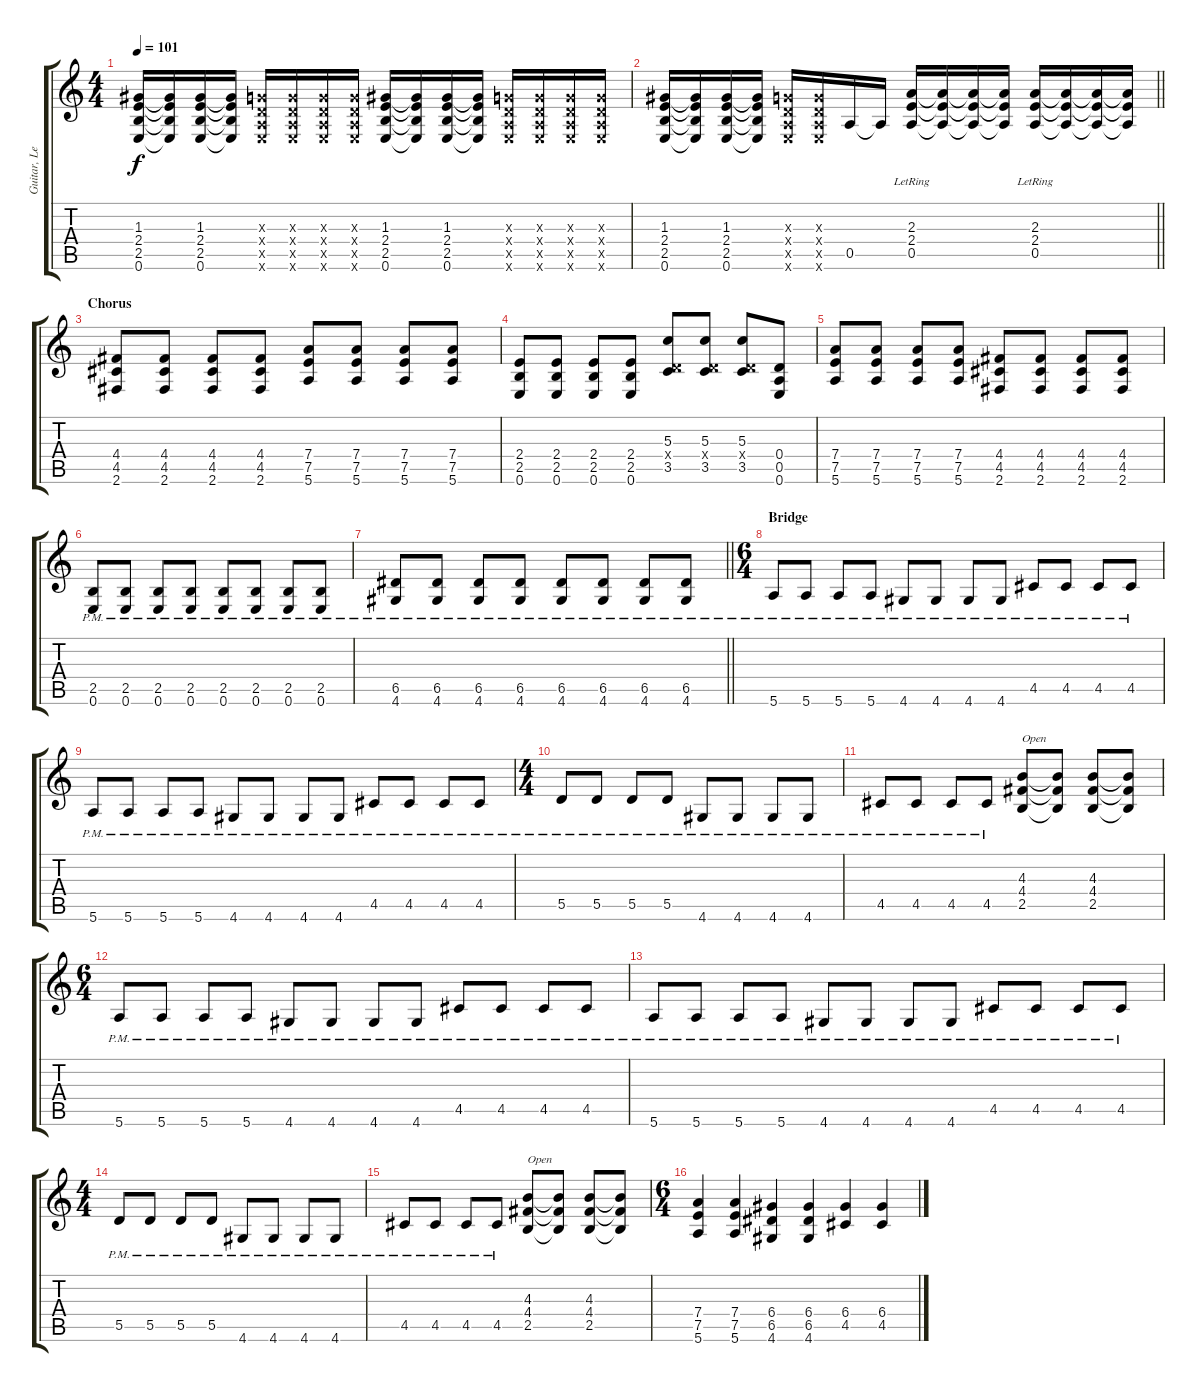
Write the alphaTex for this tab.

\track ("Guitar, Lead" "Guitar, Le") {instrument overdrivenguitar}
\staff {score tabs}
\tuning (E4 B3 G3 D3 A2 E2) {hide}
\ts (4 4)
\tempo 101
\clef g2
\ks c
(1.3 2.4 2.5 0.6).16{dy f} (1.3{t} 2.4{t} 2.5{t} 0.6{t}).16 (1.3 2.4 2.5 0.6).16 (1.3{t} 2.4{t} 2.5{t} 0.6{t}).16 (0.3{x} 0.4{x} 0.5{x} 0.6{x}).16 (0.3{x} 0.4{x} 0.5{x} 0.6{x}).16 (0.3{x} 0.4{x} 0.5{x} 0.6{x}).16 (0.3{x} 0.4{x} 0.5{x} 0.6{x}).16 (1.3 2.4 2.5 0.6).16 (1.3{t} 2.4{t} 2.5{t} 0.6{t}).16 (1.3 2.4 2.5 0.6).16 (1.3{t} 2.4{t} 2.5{t} 0.6{t}).16 (0.3{x} 0.4{x} 0.5{x} 0.6{x}).16 (0.3{x} 0.4{x} 0.5{x} 0.6{x}).16 (0.3{x} 0.4{x} 0.5{x} 0.6{x}).16 (0.3{x} 0.4{x} 0.5{x} 0.6{x}).16 |
\barLineRight lightlight
(1.3 2.4 2.5 0.6).16 (1.3{t} 2.4{t} 2.5{t} 0.6{t}).16 (1.3 2.4 2.5 0.6).16 (1.3{t} 2.4{t} 2.5{t} 0.6{t}).16 (0.3{x} 0.4{x} 0.5{x} 0.6{x}).16 (0.3{x} 0.4{x} 0.5{x} 0.6{x}).16 0.5.16 0.5{t}.16 (2.3{lr} 2.4{lr} 0.5{lr}).16 (2.3{t} 2.4{t} 0.5{t}).16 (2.3{t} 2.4{t} 0.5{t}).16 (2.3{t} 2.4{t} 0.5{t}).16 (2.3{lr} 2.4{lr} 0.5{lr}).16 (2.3{t} 2.4{t} 0.5{t}).16 (2.3{t} 2.4{t} 0.5{t}).16 (2.3{t} 2.4{t} 0.5{t}).16 |
\section ("" "Chorus")
(4.4 4.5 2.6).8{volume 15} (4.4 4.5 2.6).8 (4.4 4.5 2.6).8 (4.4 4.5 2.6).8 (7.4 7.5 5.6).8 (7.4 7.5 5.6).8 (7.4 7.5 5.6).8 (7.4 7.5 5.6).8 |
(2.4 2.5 0.6).8 (2.4 2.5 0.6).8 (2.4 2.5 0.6).8 (2.4 2.5 0.6).8 (5.3 0.4{x} 3.5).8 (5.3 0.4{x} 3.5).8 (5.3 0.4{x} 3.5).8 (0.4 0.5 0.6).8 |
(7.4 7.5 5.6).8 (7.4 7.5 5.6).8 (7.4 7.5 5.6).8 (7.4 7.5 5.6).8 (4.4 4.5 2.6).8 (4.4 4.5 2.6).8 (4.4 4.5 2.6).8 (4.4 4.5 2.6).8 |
(2.5{pm} 0.6{pm}).8 (2.5{pm} 0.6{pm}).8 (2.5{pm} 0.6{pm}).8 (2.5{pm} 0.6{pm}).8 (2.5{pm} 0.6{pm}).8 (2.5{pm} 0.6{pm}).8 (2.5{pm} 0.6{pm}).8 (2.5{pm} 0.6{pm}).8 |
\barLineRight lightlight
(6.5{pm} 4.6{pm}).8 (6.5{pm} 4.6{pm}).8 (6.5{pm} 4.6{pm}).8 (6.5{pm} 4.6{pm}).8 (6.5{pm} 4.6{pm}).8 (6.5{pm} 4.6{pm}).8 (6.5{pm} 4.6{pm}).8 (6.5{pm} 4.6{pm}).8 |
\ts (6 4)
\section ("" "Bridge")
5.6{pm}.8 5.6{pm}.8 5.6{pm}.8 5.6{pm}.8 4.6{pm}.8 4.6{pm}.8 4.6{pm}.8 4.6{pm}.8 4.5{pm}.8 4.5{pm}.8 4.5{pm}.8 4.5{pm}.8 |
5.6{pm}.8 5.6{pm}.8 5.6{pm}.8 5.6{pm}.8 4.6{pm}.8 4.6{pm}.8 4.6{pm}.8 4.6{pm}.8 4.5{pm}.8 4.5{pm}.8 4.5{pm}.8 4.5{pm}.8 |
\ts (4 4)
5.5{pm}.8 5.5{pm}.8 5.5{pm}.8 5.5{pm}.8 4.6{pm}.8 4.6{pm}.8 4.6{pm}.8 4.6{pm}.8 |
4.5{pm}.8 4.5{pm}.8 4.5{pm}.8 4.5{pm}.8 (4.3 4.4 2.5).8{txt "Open"} (4.3{t} 4.4{t} 2.5{t}).8 (4.3 4.4 2.5).8 (4.3{t} 4.4{t} 2.5{t}).8 |
\ts (6 4)
5.6{pm}.8 5.6{pm}.8 5.6{pm}.8 5.6{pm}.8 4.6{pm}.8 4.6{pm}.8 4.6{pm}.8 4.6{pm}.8 4.5{pm}.8 4.5{pm}.8 4.5{pm}.8 4.5{pm}.8 |
5.6{pm}.8 5.6{pm}.8 5.6{pm}.8 5.6{pm}.8 4.6{pm}.8 4.6{pm}.8 4.6{pm}.8 4.6{pm}.8 4.5{pm}.8 4.5{pm}.8 4.5{pm}.8 4.5{pm}.8 |
\ts (4 4)
5.5{pm}.8 5.5{pm}.8 5.5{pm}.8 5.5{pm}.8 4.6{pm}.8 4.6{pm}.8 4.6{pm}.8 4.6{pm}.8 |
4.5{pm}.8 4.5{pm}.8 4.5{pm}.8 4.5{pm}.8 (4.3 4.4 2.5).8{txt "Open"} (4.3{t} 4.4{t} 2.5{t}).8 (4.3 4.4 2.5).8 (4.3{t} 4.4{t} 2.5{t}).8 |
\ts (6 4)
(7.4 7.5 5.6).4 (7.4 7.5 5.6).4 (6.4 6.5 4.6).4 (6.4 6.5 4.6).4 (6.4 4.5).4 (6.4 4.5).4
